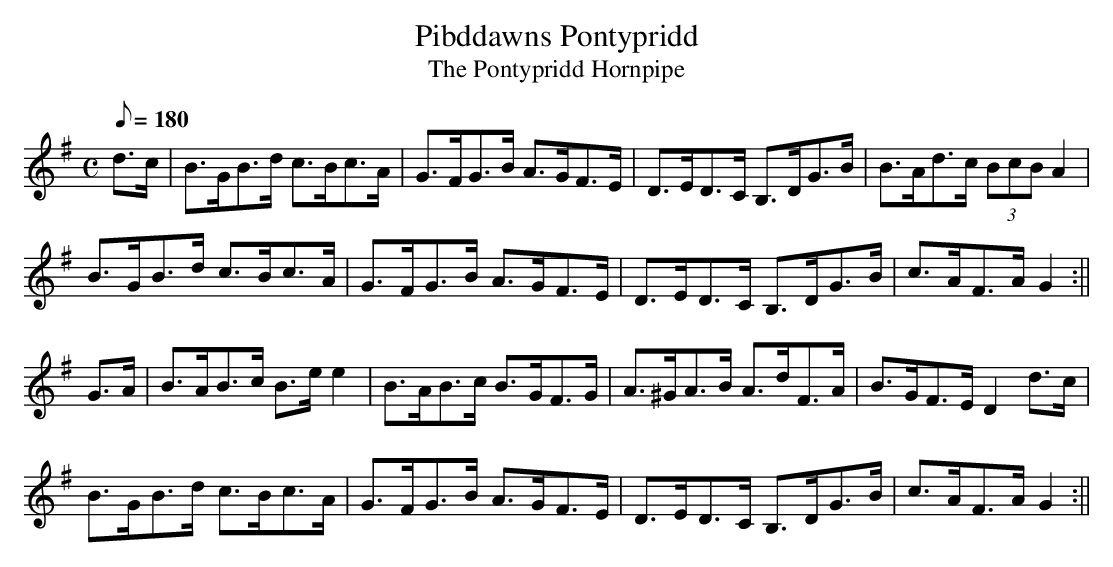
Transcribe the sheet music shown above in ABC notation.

X:1
T:Pibddawns Pontypridd
T:The Pontypridd Hornpipe
M:C
L:1/8
Q:180
K:G
d>c|B>GB>d c>Bc>A|G>FG>B A>GF>E|D>ED>C B,>DG>B|B>Ad>c (3BcBA2|
B>GB>d c>Bc>A|G>FG>B A>GF>E|D>ED>C B,>DG>B|c>AF>AG2:||
G>A|B>AB>c B>ee2|B>AB>c B>GF>G|A>^GA>B A>dF>A|B>GF>ED2d>c|
B>GB>d c>Bc>A|G>FG>B A>GF>E|D>ED>C B,>DG>B|c>AF>AG2:||
